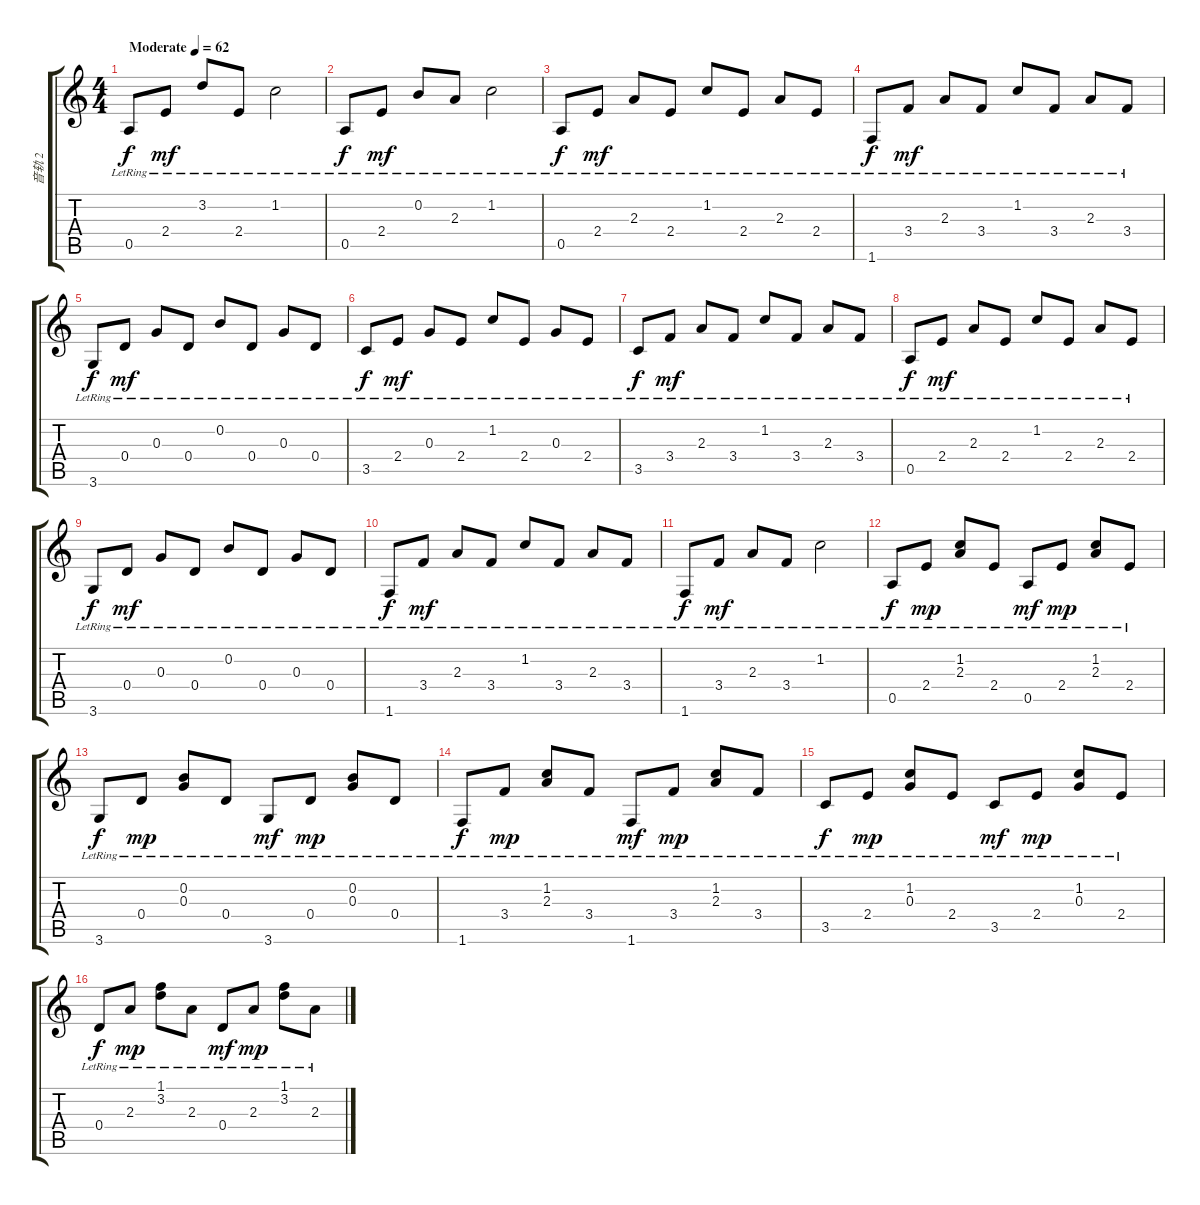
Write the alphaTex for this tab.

\track ("音轨 2" "音轨 2") {instrument acousticguitarsteel}
\staff {score tabs}
\tuning (E4 B3 G3 D3 A2 E2) {hide}
\ts (4 4)
\tempo (62 "Moderate")
\clef g2
\ks c
0.5{lr}.8{dy f instrument acousticguitarsteel} 2.4{lr}.8{dy mf} 3.2{lr}.8 2.4{lr}.8 1.2{lr}.2 |
0.5{lr}.8{dy f} 2.4{lr}.8{dy mf} 0.2{lr}.8 2.3{lr}.8 1.2{lr}.2 |
0.5{lr}.8{dy f} 2.4{lr}.8{dy mf} 2.3{lr}.8 2.4{lr}.8 1.2{lr}.8 2.4{lr}.8 2.3{lr}.8 2.4{lr}.8 |
1.6{lr}.8{dy f} 3.4{lr}.8{dy mf} 2.3{lr}.8 3.4{lr}.8 1.2{lr}.8 3.4{lr}.8 2.3{lr}.8 3.4{lr}.8 |
3.6{lr}.8{dy f} 0.4{lr}.8{dy mf} 0.3{lr}.8 0.4{lr}.8 0.2{lr}.8 0.4{lr}.8 0.3{lr}.8 0.4{lr}.8 |
3.5{lr}.8{dy f} 2.4{lr}.8{dy mf} 0.3{lr}.8 2.4{lr}.8 1.2{lr}.8 2.4{lr}.8 0.3{lr}.8 2.4{lr}.8 |
3.5{lr}.8{dy f} 3.4{lr}.8{dy mf} 2.3{lr}.8 3.4{lr}.8 1.2{lr}.8 3.4{lr}.8 2.3{lr}.8 3.4{lr}.8 |
0.5{lr}.8{dy f} 2.4{lr}.8{dy mf} 2.3{lr}.8 2.4{lr}.8 1.2{lr}.8 2.4{lr}.8 2.3{lr}.8 2.4{lr}.8 |
3.6{lr}.8{dy f} 0.4{lr}.8{dy mf} 0.3{lr}.8 0.4{lr}.8 0.2{lr}.8 0.4{lr}.8 0.3{lr}.8 0.4{lr}.8 |
1.6{lr}.8{dy f} 3.4{lr}.8{dy mf} 2.3{lr}.8 3.4{lr}.8 1.2{lr}.8 3.4{lr}.8 2.3{lr}.8 3.4{lr}.8 |
1.6{lr}.8{dy f} 3.4{lr}.8{dy mf} 2.3{lr}.8 3.4{lr}.8 1.2{lr}.2 |
0.5{lr}.8{dy f} 2.4{lr}.8{dy mp} (1.2{lr} 2.3{lr}).8 2.4{lr}.8 0.5{lr}.8{dy mf} 2.4{lr}.8{dy mp} (1.2{lr} 2.3{lr}).8 2.4{lr}.8 |
3.6{lr}.8{dy f} 0.4{lr}.8{dy mp} (0.2{lr} 0.3{lr}).8 0.4{lr}.8 3.6{lr}.8{dy mf} 0.4{lr}.8{dy mp} (0.2{lr} 0.3{lr}).8 0.4{lr}.8 |
1.6{lr}.8{dy f} 3.4{lr}.8{dy mp} (1.2{lr} 2.3{lr}).8 3.4{lr}.8 1.6{lr}.8{dy mf} 3.4{lr}.8{dy mp} (1.2{lr} 2.3{lr}).8 3.4{lr}.8 |
3.5{lr}.8{dy f} 2.4{lr}.8{dy mp} (1.2{lr} 0.3{lr}).8 2.4{lr}.8 3.5{lr}.8{dy mf} 2.4{lr}.8{dy mp} (1.2{lr} 0.3{lr}).8 2.4{lr}.8 |
0.4{lr}.8{dy f} 2.3{lr}.8{dy mp} (1.1{lr} 3.2{lr}).8 2.3{lr}.8 0.4{lr}.8{dy mf} 2.3{lr}.8{dy mp} (1.1{lr} 3.2{lr}).8 2.3{lr}.8
